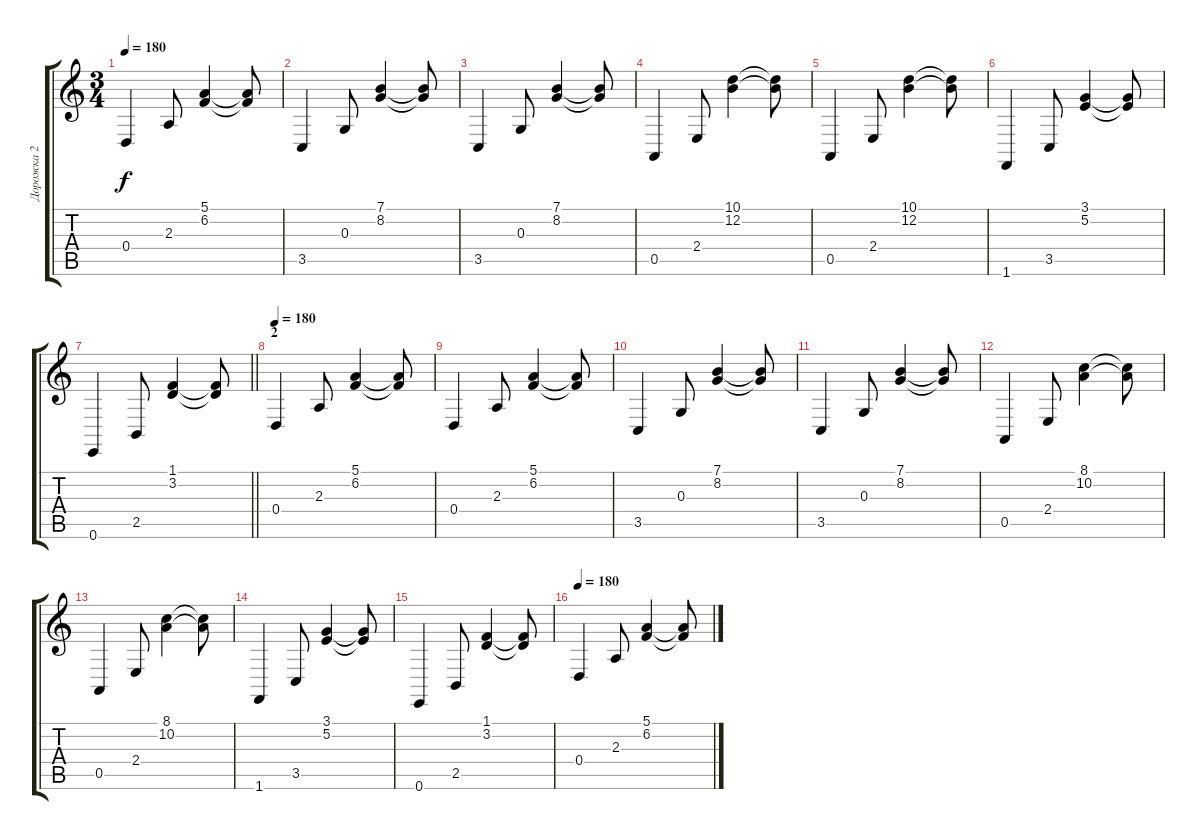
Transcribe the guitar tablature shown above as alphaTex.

\track ("Дорожка 2" "Дорожка 2") {instrument brightacousticpiano}
\staff {score tabs}
\tuning (E4 B3 G3 D3 A2 E2) {hide}
\ts (3 4)
\tempo 180
\clef g2
\ks c
0.4.4{dy f} 2.3.8 (5.1 6.2).4 (5.1{t} 6.2{t}).8 |
3.5.4 0.3.8 (7.1 8.2).4 (7.1{t} 8.2{t}).8 |
3.5.4 0.3.8 (7.1 8.2).4 (7.1{t} 8.2{t}).8 |
0.5.4 2.4.8 (10.1 12.2).4 (10.1{t} 12.2{t}).8 |
0.5.4 2.4.8 (10.1 12.2).4 (10.1{t} 12.2{t}).8 |
1.6.4 3.5.8 (3.1 5.2).4 (3.1{t} 5.2{t}).8 |
\barLineRight lightlight
0.6.4 2.5.8 (1.1 3.2).4 (1.1{t} 3.2{t}).8 |
\section ("" "2")
\tempo 180
0.4.4 2.3.8 (5.1 6.2).4 (5.1{t} 6.2{t}).8 |
0.4.4 2.3.8 (5.1 6.2).4 (5.1{t} 6.2{t}).8 |
3.5.4 0.3.8 (7.1 8.2).4 (7.1{t} 8.2{t}).8 |
3.5.4 0.3.8 (7.1 8.2).4 (7.1{t} 8.2{t}).8 |
0.5.4 2.4.8 (8.1 10.2).4 (8.1{t} 10.2{t}).8 |
0.5.4 2.4.8 (8.1 10.2).4 (8.1{t} 10.2{t}).8 |
1.6.4 3.5.8 (3.1 5.2).4 (3.1{t} 5.2{t}).8 |
0.6.4 2.5.8 (1.1 3.2).4 (1.1{t} 3.2{t}).8 |
\tempo 180
0.4.4 2.3.8 (5.1 6.2).4 (5.1{t} 6.2{t}).8
